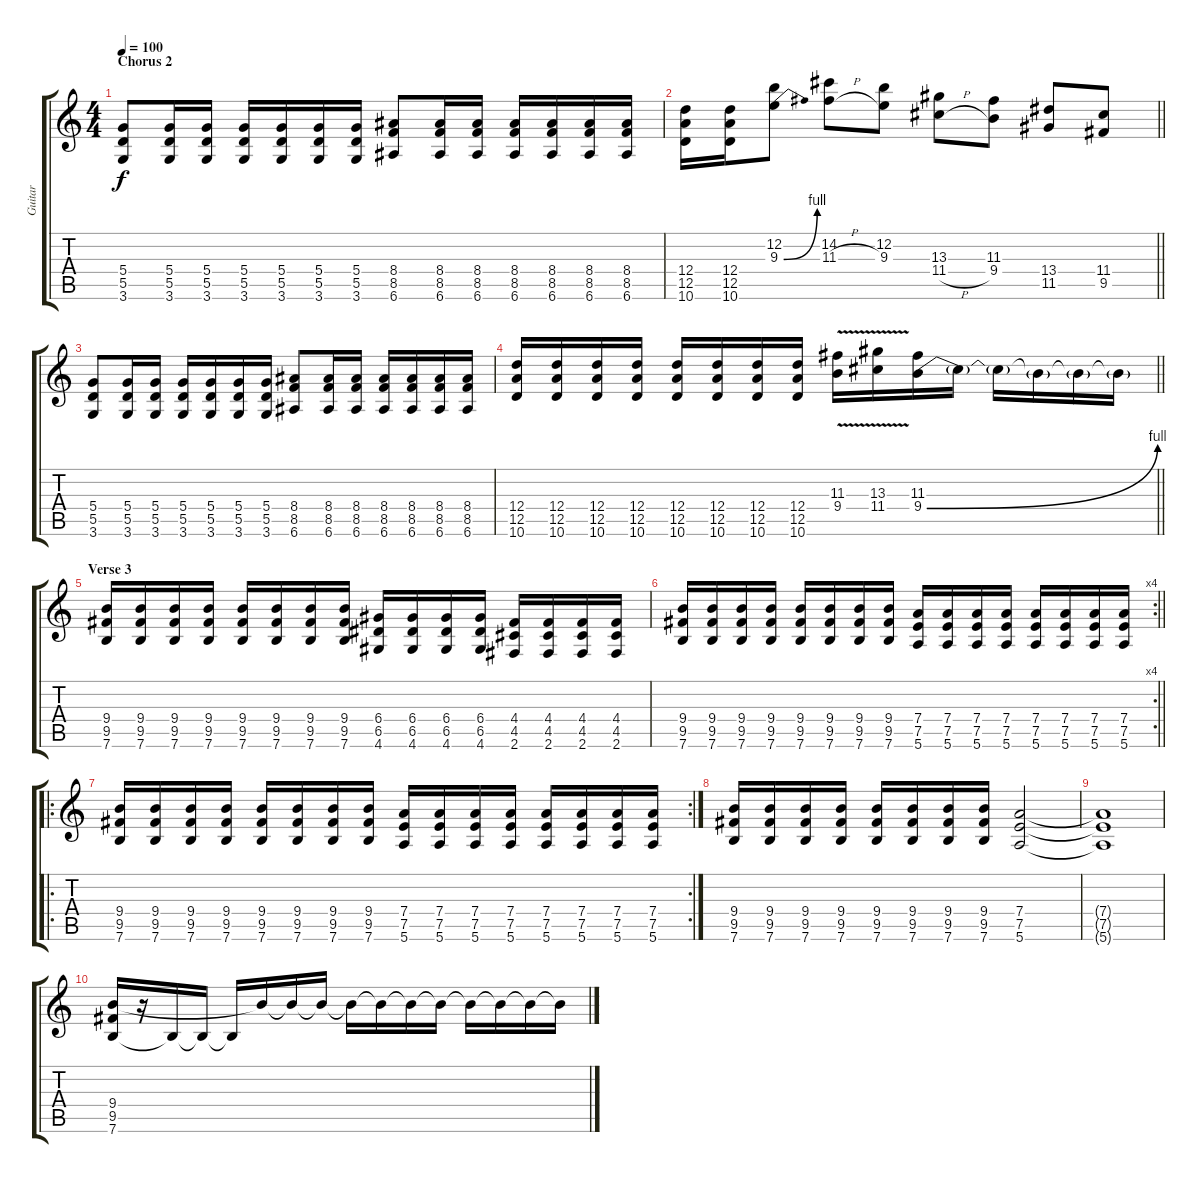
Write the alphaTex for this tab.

\track ("Guitar" "Guitar") {instrument distortionguitar}
\staff {score tabs}
\tuning (E4 B3 G3 D3 A2 E2) {hide}
\ts (4 4)
\section ("" "Chorus 2")
\tempo 100
\clef g2
\ks c
(5.4 5.5 3.6).8{dy f} (5.4 5.5 3.6).16 (5.4 5.5 3.6).16 (5.4 5.5 3.6).16 (5.4 5.5 3.6).16 (5.4 5.5 3.6).16 (5.4 5.5 3.6).16 (8.4 8.5 6.6).8 (8.4 8.5 6.6).16 (8.4 8.5 6.6).16 (8.4 8.5 6.6).16 (8.4 8.5 6.6).16 (8.4 8.5 6.6).16 (8.4 8.5 6.6).16 |
\barLineRight lightlight
(12.4 12.5 10.6).16 (12.4 12.5 10.6).16 (12.2 9.3{be (bend 0 0 60 4)}).8 (14.2 11.3{h}).8 (12.2 9.3).8 (13.3 11.4{h}).8 (11.3 9.4).8 (13.4 11.5).8 (11.4 9.5).8 |
(5.4 5.5 3.6).8 (5.4 5.5 3.6).16 (5.4 5.5 3.6).16 (5.4 5.5 3.6).16 (5.4 5.5 3.6).16 (5.4 5.5 3.6).16 (5.4 5.5 3.6).16 (8.4 8.5 6.6).8 (8.4 8.5 6.6).16 (8.4 8.5 6.6).16 (8.4 8.5 6.6).16 (8.4 8.5 6.6).16 (8.4 8.5 6.6).16 (8.4 8.5 6.6).16 |
\barLineRight lightlight
(12.4 12.5 10.6).16 (12.4 12.5 10.6).16 (12.4 12.5 10.6).16 (12.4 12.5 10.6).16 (12.4 12.5 10.6).16 (12.4 12.5 10.6).16 (12.4 12.5 10.6).16 (12.4 12.5 10.6).16 (11.3 9.4{v}).16 (13.3 11.4{v}).16 (11.3 9.4{be (bend 0 0 60 4)}).16 9.4{t}.16 9.4{t}.16 9.4{t}.16 9.4{t}.16 9.4{t}.16 |
\section ("" "Verse 3")
(9.4 9.5 7.6).16 (9.4 9.5 7.6).16 (9.4 9.5 7.6).16 (9.4 9.5 7.6).16 (9.4 9.5 7.6).16 (9.4 9.5 7.6).16 (9.4 9.5 7.6).16 (9.4 9.5 7.6).16 (6.4 6.5 4.6).16 (6.4 6.5 4.6).16 (6.4 6.5 4.6).16 (6.4 6.5 4.6).16 (4.4 4.5 2.6).16 (4.4 4.5 2.6).16 (4.4 4.5 2.6).16 (4.4 4.5 2.6).16 |
\rc 4
\barLineRight lightlight
(9.4 9.5 7.6).16 (9.4 9.5 7.6).16 (9.4 9.5 7.6).16 (9.4 9.5 7.6).16 (9.4 9.5 7.6).16 (9.4 9.5 7.6).16 (9.4 9.5 7.6).16 (9.4 9.5 7.6).16 (7.4 7.5 5.6).16 (7.4 7.5 5.6).16 (7.4 7.5 5.6).16 (7.4 7.5 5.6).16 (7.4 7.5 5.6).16 (7.4 7.5 5.6).16 (7.4 7.5 5.6).16 (7.4 7.5 5.6).16 |
\ro
\rc 2
(9.4 9.5 7.6).16 (9.4 9.5 7.6).16 (9.4 9.5 7.6).16 (9.4 9.5 7.6).16 (9.4 9.5 7.6).16 (9.4 9.5 7.6).16 (9.4 9.5 7.6).16 (9.4 9.5 7.6).16 (7.4 7.5 5.6).16 (7.4 7.5 5.6).16 (7.4 7.5 5.6).16 (7.4 7.5 5.6).16 (7.4 7.5 5.6).16 (7.4 7.5 5.6).16 (7.4 7.5 5.6).16 (7.4 7.5 5.6).16 |
(9.4 9.5 7.6).16 (9.4 9.5 7.6).16 (9.4 9.5 7.6).16 (9.4 9.5 7.6).16 (9.4 9.5 7.6).16 (9.4 9.5 7.6).16 (9.4 9.5 7.6).16 (9.4 9.5 7.6).16 (7.4 7.5 5.6).2 |
(7.4{t} 7.5{t} 5.6{t}).1 |
(9.4 9.5 7.6).16 r.16 7.6{t}.16 7.6{t}.16 7.6{t}.16 9.4{t}.16 9.4{t}.16 9.4{t}.16 9.4{t}.16 9.4{t}.16 9.4{t}.16 9.4{t}.16 9.4{t}.16 9.4{t}.16 9.4{t}.16 9.4{t}.16
